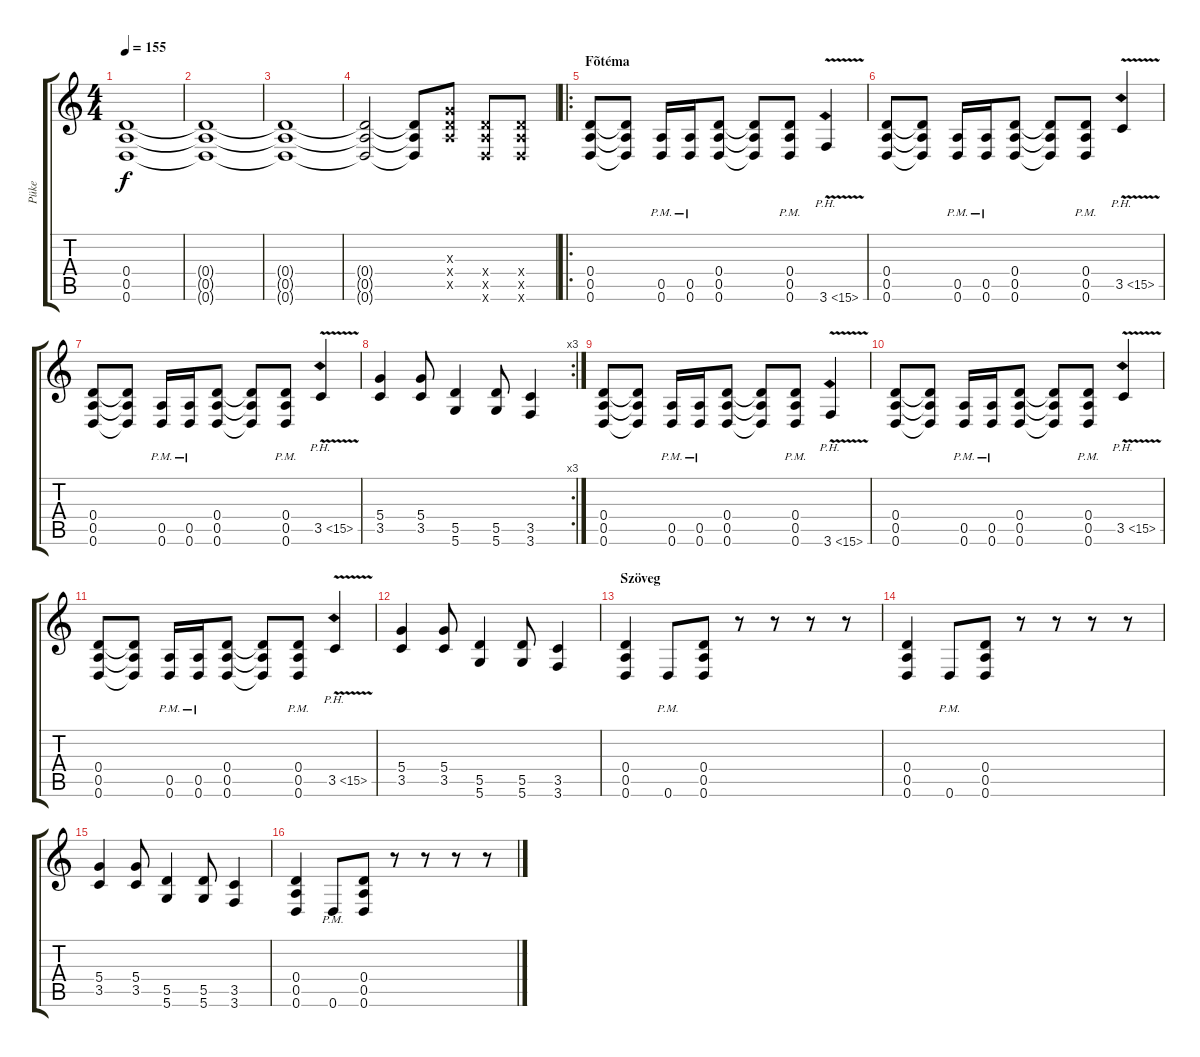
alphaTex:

\track ("Püke" "Püke") {instrument distortionguitar}
\staff {score tabs}
\tuning (E4 B3 G3 D3 A2 D2) {hide}
\ts (4 4)
\tempo 155
\clef g2
\ks c
(0.4{t} 0.5{t} 0.6{t}).1{dy f} |
(0.4{t} 0.5{t} 0.6{t}).1 |
(0.4{t} 0.5{t} 0.6{t}).1 |
(0.4{t} 0.5{t} 0.6{t}).2 (0.4{t} 0.5{t} 0.6{t}).8 (0.3{x} 0.4{x} 0.5{x}).8 (0.4{x} 0.5{x} 0.6{x}).8 (0.4{x} 0.5{x} 0.6{x}).8 |
\ro
\section ("" "Fõtéma")
(0.4 0.5 0.6).8 (0.4{t} 0.5{t} 0.6{t}).8 (0.5{pm} 0.6{pm}).16 (0.5{pm} 0.6{pm}).16 (0.4 0.5 0.6).8 (0.4{t} 0.5{t} 0.6{t}).8 (0.4{pm} 0.5{pm} 0.6{pm}).8 3.6{ph 12 v}.4 |
(0.4 0.5 0.6).8 (0.4{t} 0.5{t} 0.6{t}).8 (0.5{pm} 0.6{pm}).16 (0.5{pm} 0.6{pm}).16 (0.4 0.5 0.6).8 (0.4{t} 0.5{t} 0.6{t}).8 (0.4{pm} 0.5{pm} 0.6{pm}).8 3.5{ph 12 v}.4 |
(0.4 0.5 0.6).8 (0.4{t} 0.5{t} 0.6{t}).8 (0.5{pm} 0.6{pm}).16 (0.5{pm} 0.6{pm}).16 (0.4 0.5 0.6).8 (0.4{t} 0.5{t} 0.6{t}).8 (0.4{pm} 0.5{pm} 0.6{pm}).8 3.5{ph 12 v}.4 |
\rc 3
(5.4 3.5).4 (5.4 3.5).8 (5.5 5.6).4 (5.5 5.6).8 (3.5 3.6).4 |
(0.4 0.5 0.6).8 (0.4{t} 0.5{t} 0.6{t}).8 (0.5{pm} 0.6{pm}).16 (0.5{pm} 0.6{pm}).16 (0.4 0.5 0.6).8 (0.4{t} 0.5{t} 0.6{t}).8 (0.4{pm} 0.5{pm} 0.6{pm}).8 3.6{ph 12 v}.4 |
(0.4 0.5 0.6).8 (0.4{t} 0.5{t} 0.6{t}).8 (0.5{pm} 0.6{pm}).16 (0.5{pm} 0.6{pm}).16 (0.4 0.5 0.6).8 (0.4{t} 0.5{t} 0.6{t}).8 (0.4{pm} 0.5{pm} 0.6{pm}).8 3.5{ph 12 v}.4 |
(0.4 0.5 0.6).8 (0.4{t} 0.5{t} 0.6{t}).8 (0.5{pm} 0.6{pm}).16 (0.5{pm} 0.6{pm}).16 (0.4 0.5 0.6).8 (0.4{t} 0.5{t} 0.6{t}).8 (0.4{pm} 0.5{pm} 0.6{pm}).8 3.5{ph 12 v}.4 |
(5.4 3.5).4 (5.4 3.5).8 (5.5 5.6).4 (5.5 5.6).8 (3.5 3.6).4 |
\section ("" "Szöveg")
(0.4 0.5 0.6).4 0.6{pm}.8 (0.4 0.5 0.6).8 r.8 r.8 r.8 r.8 |
(0.4 0.5 0.6).4 0.6{pm}.8 (0.4 0.5 0.6).8 r.8 r.8 r.8 r.8 |
(5.4 3.5).4 (5.4 3.5).8 (5.5 5.6).4 (5.5 5.6).8 (3.5 3.6).4 |
(0.4 0.5 0.6).4 0.6{pm}.8 (0.4 0.5 0.6).8 r.8 r.8 r.8 r.8
